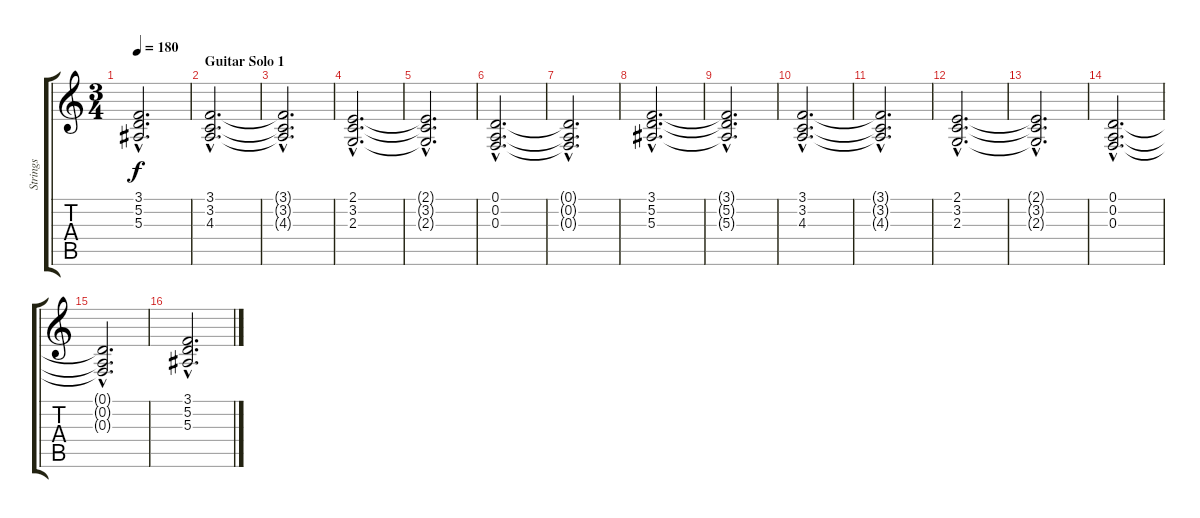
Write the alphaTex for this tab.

\track ("Strings" "Strings") {instrument synthstrings1}
\staff {score tabs}
\tuning (D4 A3 F3 C3 G2 D2) {hide}
\ts (3 4)
\tempo 180
\clef g2
\ks c
(3.1{hac t} 5.2{hac t} 5.3{hac t}).2{d dy f} |
\section ("" "Guitar Solo 1")
(3.1{hac} 3.2{hac} 4.3{hac}).2{d} |
(3.1{hac t} 3.2{hac t} 4.3{hac t}).2{d} |
(2.1{hac} 3.2{hac} 2.3{hac}).2{d} |
(2.1{hac t} 3.2{hac t} 2.3{hac t}).2{d} |
(0.1{hac} 0.2{hac} 0.3{hac}).2{d} |
(0.1{hac t} 0.2{hac t} 0.3{hac t}).2{d} |
(3.1{hac} 5.2{hac} 5.3{hac}).2{d} |
(3.1{hac t} 5.2{hac t} 5.3{hac t}).2{d} |
(3.1{hac} 3.2{hac} 4.3{hac}).2{d} |
(3.1{hac t} 3.2{hac t} 4.3{hac t}).2{d} |
(2.1{hac} 3.2{hac} 2.3{hac}).2{d} |
(2.1{hac t} 3.2{hac t} 2.3{hac t}).2{d} |
(0.1{hac} 0.2{hac} 0.3{hac}).2{d} |
(0.1{hac t} 0.2{hac t} 0.3{hac t}).2{d} |
(3.1{hac} 5.2{hac} 5.3{hac}).2{d}
